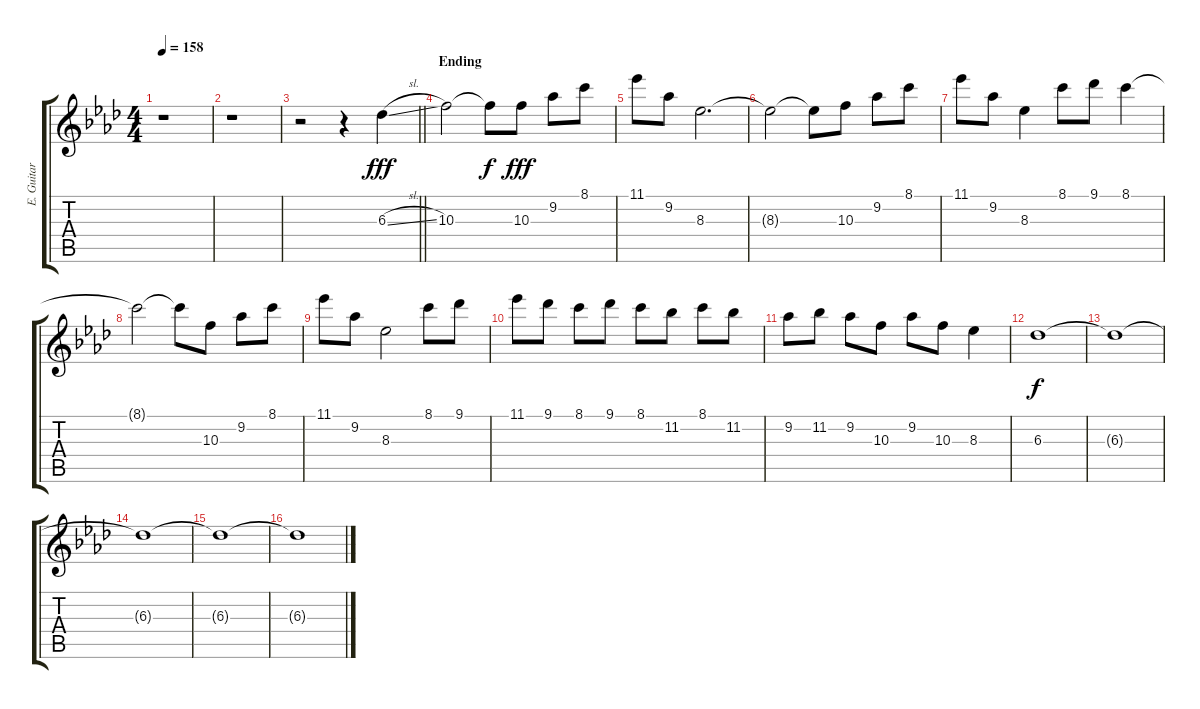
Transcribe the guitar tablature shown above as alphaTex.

\track ("E. Guitar I" "E. Guitar ") {instrument overdrivenguitar}
\staff {score tabs}
\tuning (E4 B3 G3 D3 A2 E2) {hide}
\ts (4 4)
\tempo 158
\clef g2
\ks ab
r.1{dy f} |
r.1 |
\barLineRight lightlight
r.2 r.4 6.3{sl}.4{dy fff} |
\section ("" "Ending")
10.3.2 10.3{t}.8{dy f} 10.3.8{dy fff} 9.2.8 8.1.8 |
11.1.8 9.2.8 8.3.2{d} |
8.3{t}.2 8.3{t}.8 10.3.8 9.2.8 8.1.8 |
11.1.8 9.2.8 8.3.4 8.1.8 9.1.8 8.1.4 |
8.1{t}.2 8.1{t}.8 10.3.8 9.2.8 8.1.8 |
11.1.8 9.2.8 8.3.2 8.1.8 9.1.8 |
11.1.8 9.1.8 8.1.8 9.1.8 8.1.8 11.2.8 8.1.8 11.2.8 |
9.2.8 11.2.8 9.2.8 10.3.8 9.2.8 10.3.8 8.3.4 |
6.3.1{dy f} |
6.3{t}.1 |
6.3{t}.1 |
6.3{t}.1 |
6.3{t}.1
